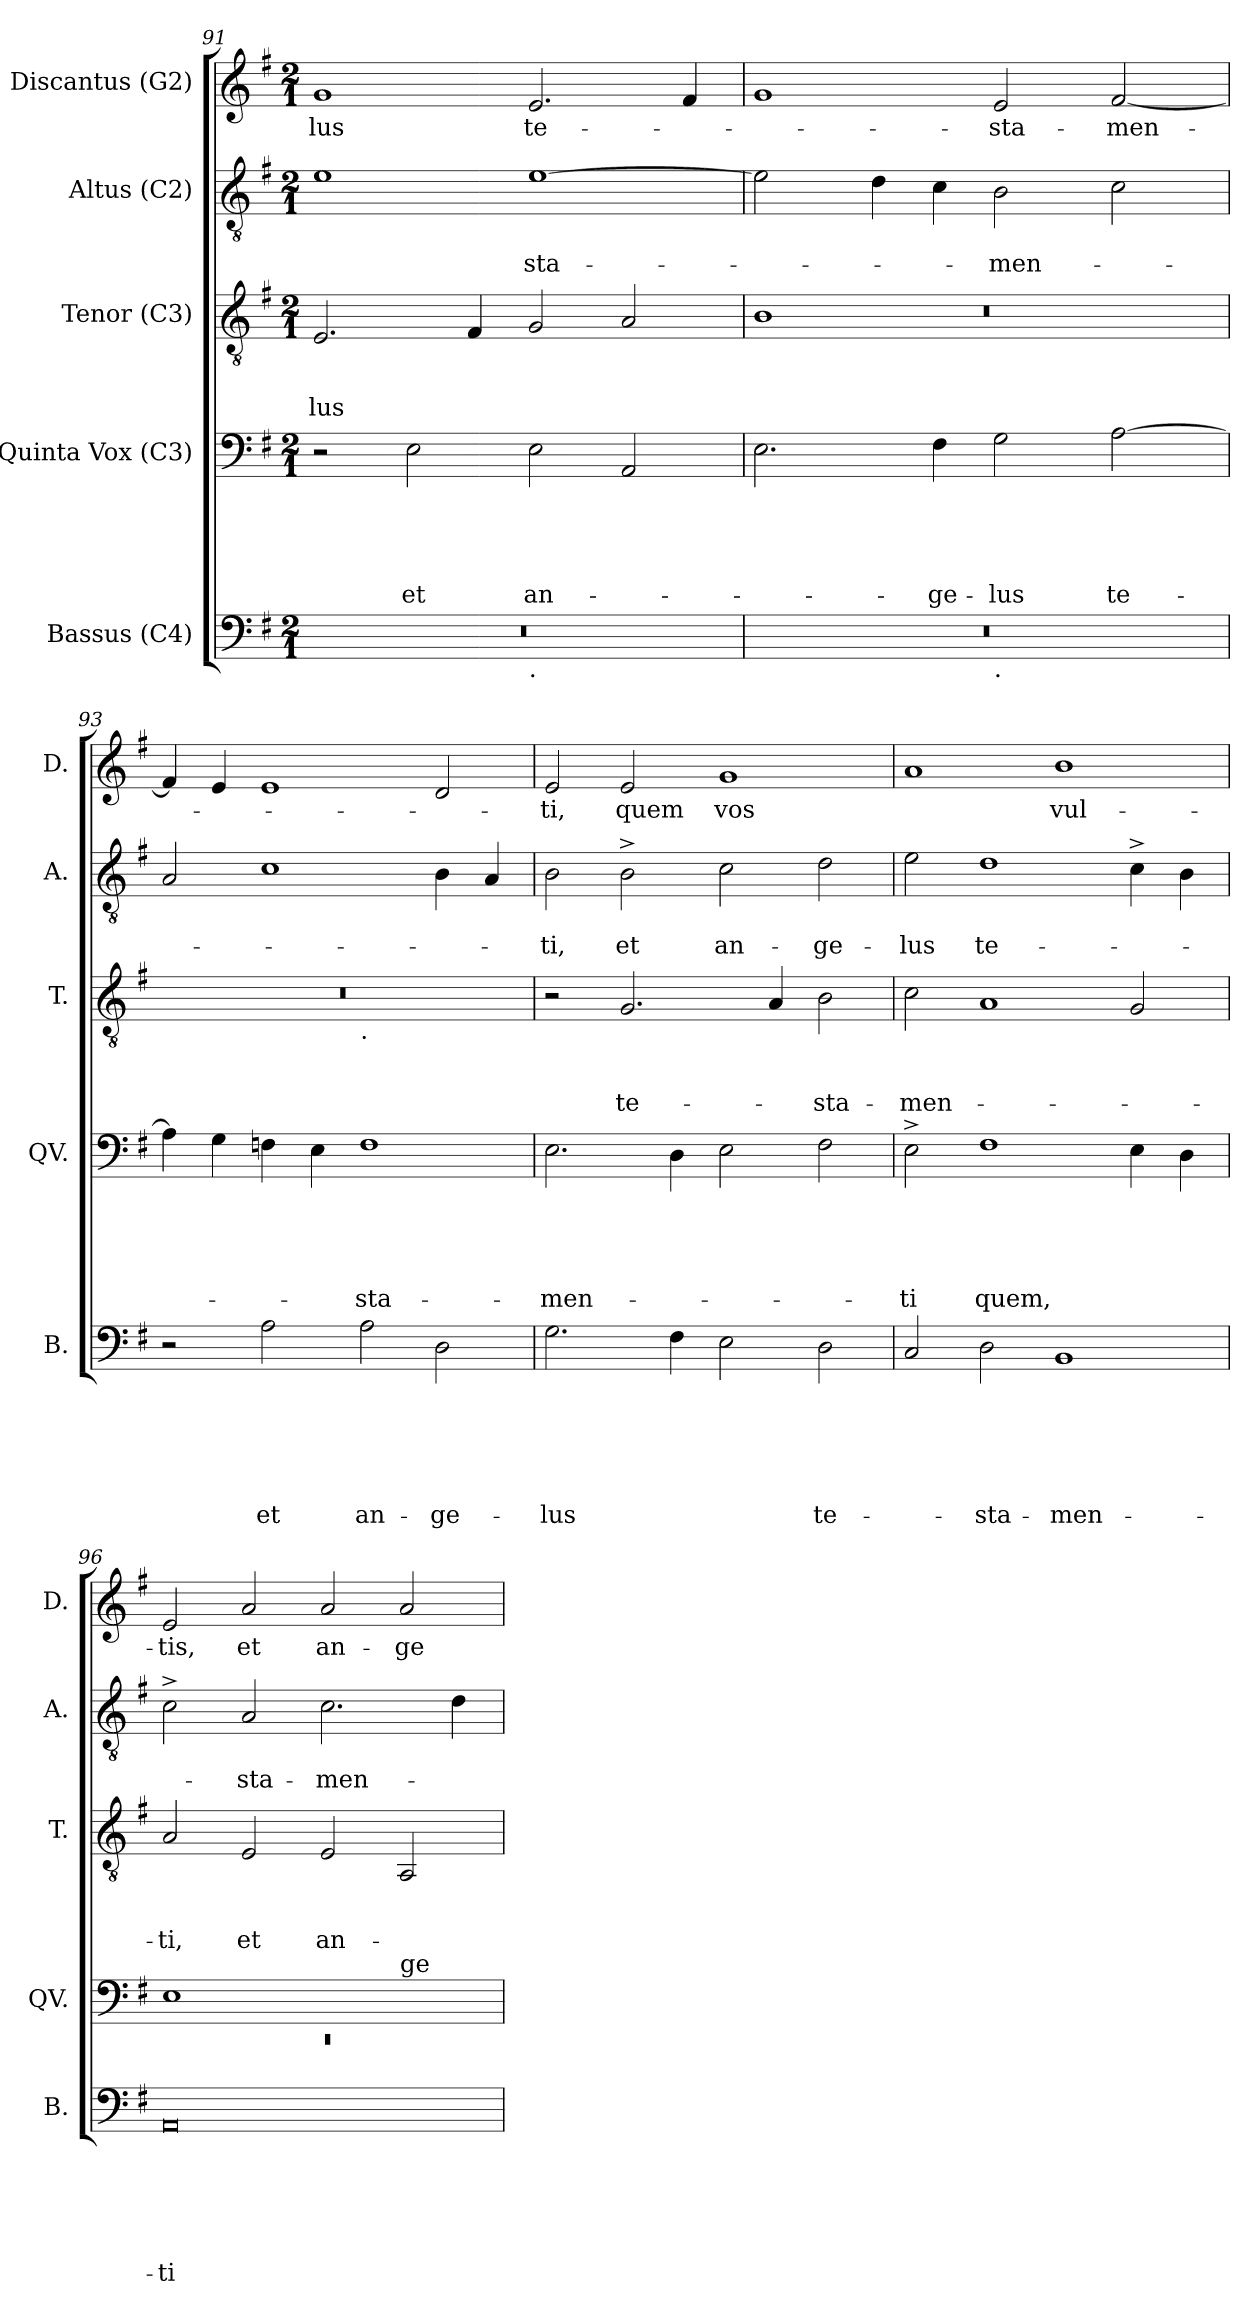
**kern	**text	**text	**text	**text	**text	**text	**kern	**text	**text	**text	**text	**text	**kern	**text	**text	**text	**kern	**text	**text	**kern	**text
*part5	*part5	*part5	*part5	*part5	*part5	*part5	*part4	*part4	*part4	*part4	*part4	*part4	*part3	*part3	*part3	*part3	*part2	*part2	*part2	*part1	*part1
*staff5	*staff5	*staff5	*staff5	*staff5	*staff5	*staff5	*staff4	*staff4	*staff4	*staff4	*staff4	*staff4	*staff3	*staff3	*staff3	*staff3	*staff2	*staff2	*staff2	*staff1	*staff1
*I"Bassus (C4)	*	*	*	*	*	*	*I"Quinta Vox (C3)	*	*	*	*	*	*I"Tenor (C3)	*	*	*	*I"Altus (C2)	*	*	*I"Discantus (G2)	*
*I'B.	*	*	*	*	*	*	*I'QV.	*	*	*	*	*	*I'T.	*	*	*	*I'A.	*	*	*I'D.	*
*clefF4	*	*	*	*	*	*	*clefF4	*	*	*	*	*	*clefGv2	*	*	*	*clefGv2	*	*	*clefG2	*
*k[f#]	*	*	*	*	*	*	*k[f#]	*	*	*	*	*	*k[f#]	*	*	*	*k[f#]	*	*	*k[f#]	*
*G:	*	*	*	*	*	*	*G:	*	*	*	*	*	*G:	*	*	*	*G:	*	*	*G:	*
*M2/1	*	*	*	*	*	*	*M2/1	*	*	*	*	*	*M2/1	*	*	*	*M2/1	*	*	*M2/1	*
=91	=91	=91	=91	=91	=91	=91	=91	=91	=91	=91	=91	=91	=91	=91	=91	=91	=91	=91	=91	=91	=91
!	!	!	!	!	!	!	!	!	!	!	!	!	!	!	!	!LO:LY:b	!	!	!	!	!LO:LY:b
*^	*	*	*	*	*	*	*	*	*	*	*	*	*	*	*	*	*	*	*	*	*
0r	1ryy	.	.	.	.	.	.	2r	.	.	.	.	.	2.E/	.	.	-lus	1e	.	.	1g	-lus
!	!	!	!	!	!	!	!	!	!	!	!	!	!LO:LY:b	!	!	!	!	!	!	!	!	!
.	.	.	.	.	.	.	.	2E\	.	.	.	.	et	.	.	.	.	.	.	.	.	.
.	.	.	.	.	.	.	.	.	.	.	.	.	.	4F#/	.	.	.	.	.	.	.	.
!	!LO:TX:b:t=.	!	!	!	!	!	!	!	!	!	!	!	!	!	!	!	!	!	!	!	!	!
!	!	!	!	!	!	!	!	!	!	!	!	!	!LO:LY:b	!	!	!	!	!	!	!LO:LY:b	!	!LO:LY:b
.	1ryy	.	.	.	.	.	.	2E\	.	.	.	.	an-	2G/	.	.	.	[>1e	.	-sta-	2.e/	te-
.	.	.	.	.	.	.	.	2AA/	.	.	.	.	.	2A/	.	.	.	.	.	.	.	.
.	.	.	.	.	.	.	.	.	.	.	.	.	.	.	.	.	.	.	.	.	4f#/	.
!!LO:PB:g=z
=92	=92	=92	=92	=92	=92	=92	=92	=92	=92	=92	=92	=92	=92	=92	=92	=92	=92	=92	=92	=92	=92	=92
*	*	*	*	*	*	*	*	*	*	*	*	*	*	*^	*	*	*	*	*	*	*	*
*	*	*	*	*	*	*	*	*	*	*	*	*	*	*	*^	*	*	*	*	*	*	*	*
!	!	!	!	!	!	!	!	!	!	!	!	!	!	!	!	!LO:N:vis=1	!	!	!	!	!	!	!	!
0r	1ryy	.	.	.	.	.	.	2.E\	.	.	.	.	.	4.ryy	1B	0r	.	.	.	2e\]	.	.	1g	.
.	.	.	.	.	.	.	.	.	.	.	.	.	.	1ryy	.	.	.	.	.	.	.	.	.	.
.	.	.	.	.	.	.	.	.	.	.	.	.	.	.	.	.	.	.	.	4d\	.	.	.	.
!	!	!	!	!	!	!	!	!	!	!	!	!	!LO:LY:b	!	!	!	!	!	!	!	!	!	!	!
.	.	.	.	.	.	.	.	4F#\	.	.	.	.	-ge-	.	.	.	.	.	.	4c\	.	.	.	.
!	!LO:TX:b:t=.	!	!	!	!	!	!	!	!	!	!	!	!	!	!	!	!	!	!	!	!	!	!	!
!	!	!	!	!	!	!	!	!	!	!	!	!	!LO:LY:b	!	!	!	!	!	!	!	!	!LO:LY:b	!	!LO:LY:b
.	1ryy	.	.	.	.	.	.	2G\	.	.	.	.	-lus	.	1ryy	.	.	.	.	2B\	.	-men-	2e/	-sta-
.	.	.	.	.	.	.	.	.	.	.	.	.	.	2ryy	.	.	.	.	.	.	.	.	.	.
!	!	!	!	!	!	!	!	!	!	!	!	!	!LO:LY:b	!	!	!	!	!	!	!	!	!	!	!LO:LY:b
.	.	.	.	.	.	.	.	[>2A\	.	.	.	.	te-	.	.	.	.	.	.	2c\	.	.	[<2f#/	-men-
.	.	.	.	.	.	.	.	.	.	.	.	.	.	8ryy	.	.	.	.	.	.	.	.	.	.
*v	*v	*	*	*	*	*	*	*	*	*	*	*	*	*	*v	*v	*	*	*	*	*	*	*	*
=93	=93	=93	=93	=93	=93	=93	=93	=93	=93	=93	=93	=93	=93	=93	=93	=93	=93	=93	=93	=93	=93	=93
2r	.	.	.	.	.	.	4A\]	.	.	.	.	.	0r	1ryy	.	.	.	2A/	.	.	4f#/]	.
.	.	.	.	.	.	.	4G\	.	.	.	.	.	.	.	.	.	.	.	.	.	4e/	.
!	!	!	!	!	!	!LO:LY:b	!	!	!	!	!	!	!	!	!	!	!	!	!	!	!	!
2A\	.	.	.	.	.	et	4F\	.	.	.	.	.	.	.	.	.	.	1c	.	.	1e	.
.	.	.	.	.	.	.	4E\	.	.	.	.	.	.	.	.	.	.	.	.	.	.	.
!	!	!	!	!	!	!	!	!	!	!	!	!	!	!LO:TX:b:t=.	!	!	!	!	!	!	!	!
!	!	!	!	!	!	!LO:LY:b	!	!	!	!	!	!LO:LY:b	!	!	!	!	!	!	!	!	!	!
2A\	.	.	.	.	.	an-	1F	.	.	.	.	-sta-	.	1ryy	.	.	.	.	.	.	.	.
!	!	!	!	!	!	!LO:LY:b	!	!	!	!	!	!	!	!	!	!	!	!	!	!	!	!
2D\	.	.	.	.	.	-ge-	.	.	.	.	.	.	.	.	.	.	.	4B\	.	.	2d/	.
.	.	.	.	.	.	.	.	.	.	.	.	.	.	.	.	.	.	4A/	.	.	.	.
=94	=94	=94	=94	=94	=94	=94	=94	=94	=94	=94	=94	=94	=94	=94	=94	=94	=94	=94	=94	=94	=94	=94
!	!	!	!	!	!	!LO:LY:b	!	!	!	!	!	!LO:LY:b	!	!	!	!	!	!	!	!LO:LY:b	!	!LO:LY:b
*	*	*	*	*	*	*	*	*	*	*	*	*	*v	*v	*	*	*	*	*	*	*	*
2.G\	.	.	.	.	.	-lus	2.E\	.	.	.	.	-men-	2r	.	.	.	2B\	.	-ti,	2e/	-ti,
!	!	!	!	!	!	!	!	!	!	!	!	!	!	!	!	!LO:LY:b	!	!	!LO:LY:b	!	!LO:LY:b
.	.	.	.	.	.	.	.	.	.	.	.	.	2.G/	.	.	te-	2B^>\	.	et	2e/	quem
4F#\	.	.	.	.	.	.	4D\	.	.	.	.	.	.	.	.	.	.	.	.	.	.
!	!	!	!	!	!	!	!	!	!	!	!	!	!	!	!	!	!	!	!LO:LY:b	!	!LO:LY:b
2E\	.	.	.	.	.	.	2E\	.	.	.	.	.	.	.	.	.	2c\	.	an-	1g	vos
.	.	.	.	.	.	.	.	.	.	.	.	.	4A/	.	.	.	.	.	.	.	.
!	!	!	!	!	!	!LO:LY:b	!	!	!	!	!	!	!	!	!	!LO:LY:b	!	!	!LO:LY:b	!	!
2D\	.	.	.	.	.	te-	2F#\	.	.	.	.	.	2B\	.	.	-sta-	2d\	.	-ge-	.	.
=95	=95	=95	=95	=95	=95	=95	=95	=95	=95	=95	=95	=95	=95	=95	=95	=95	=95	=95	=95	=95	=95
!	!	!	!	!	!	!	!	!	!	!	!	!LO:LY:b	!	!	!	!LO:LY:b	!	!	!LO:LY:b	!	!
2C/	.	.	.	.	.	.	2E^>\	.	.	.	.	-ti	2c\	.	.	-men-	2e\	.	-lus	1a	.
!	!	!	!	!	!	!LO:LY:b	!	!	!	!	!	!LO:LY:b	!	!	!	!	!	!	!LO:LY:b	!	!
2D\	.	.	.	.	.	-sta-	1F#	.	.	.	.	quem,	1A	.	.	.	1d	.	te-	.	.
!	!	!	!	!	!	!LO:LY:b	!	!	!	!	!	!	!	!	!	!	!	!	!	!	!LO:LY:b
1BB	.	.	.	.	.	-men-	.	.	.	.	.	.	.	.	.	.	.	.	.	1b	vul-
.	.	.	.	.	.	.	4E\	.	.	.	.	.	2G/	.	.	.	4c^>\	.	.	.	.
.	.	.	.	.	.	.	4D\	.	.	.	.	.	.	.	.	.	4B\	.	.	.	.
!!LO:LB:g=z
=96	=96	=96	=96	=96	=96	=96	=96	=96	=96	=96	=96	=96	=96	=96	=96	=96	=96	=96	=96	=96	=96
*	*	*	*	*	*	*	*^	*	*	*	*	*	*	*	*	*	*	*	*	*	*
!	!	!	!	!	!	!LO:LY:b:rj	!	!LO:N:vis=1	!	!	!	!	!	!	!	!	!LO:LY:b	!	!	!	!	!LO:LY:b
0AA	.	.	.	.	.	-ti	1E	0rEE	.	.	.	.	.	2A/	.	.	-ti,	2c^>\	.	.	2e/	-tis,
!	!	!	!	!	!	!	!	!	!	!	!	!	!	!	!	!	!LO:LY:b	!	!	!LO:LY:b	!	!LO:LY:b
.	.	.	.	.	.	.	.	.	.	.	.	.	.	2E/	.	.	et	2A/	.	-sta-	2a/	et
!	!	!	!	!	!	!	!	!	!	!	!	!	!	!	!	!	!LO:LY:b	!	!	!LO:LY:b	!	!LO:LY:b
.	.	.	.	.	.	.	2ryy	.	.	.	.	.	.	2E/	.	.	an-	2.c\	.	-men-	2a/	an-
!	!	!	!	!	!	!	!LO:TX:a:t=ge	!	!	!	!	!	!	!	!	!	!	!	!	!	!	!
!	!	!	!	!	!	!	!	!	!	!	!	!	!	!	!	!	!	!	!	!	!	!LO:LY:b
.	.	.	.	.	.	.	2ryy	.	.	.	.	.	.	2AA/	.	.	.	.	.	.	2a/	-ge-
.	.	.	.	.	.	.	.	.	.	.	.	.	.	.	.	.	.	4d\	.	.	.	.
*	*	*	*	*	*	*	*v	*v	*	*	*	*	*	*	*	*	*	*	*	*	*	*
=	=	=	=	=	=	=	=	=	=	=	=	=	=	=	=	=	=	=	=	=	=
*-	*-	*-	*-	*-	*-	*-	*-	*-	*-	*-	*-	*-	*-	*-	*-	*-	*-	*-	*-	*-	*-
